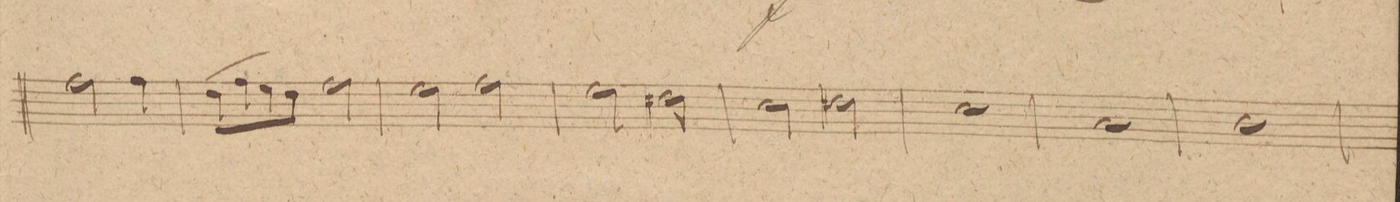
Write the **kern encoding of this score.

**kern	**dynam
*I"Oboi 2do	*
*clefG2	*
*k[f#c#g#]	*
*met(c)	*
*M2/2	*
2ff#\	.
4ff#\	.
=20	=20
(8dd\L	.
8ff#\	.
8ee\)	.
8dd\J	.
2ff#\	.
=21	=21
2ee\	.
2ff#\	.
=22	=22
2ee\	.
2dd#X\	.
=23	=23
2cc#\	.
2dd#X\	.
=24	=24
1cc#	.
=25	=25
1a	.
=26	=26
1b	.
=27	=27
*-	*-
